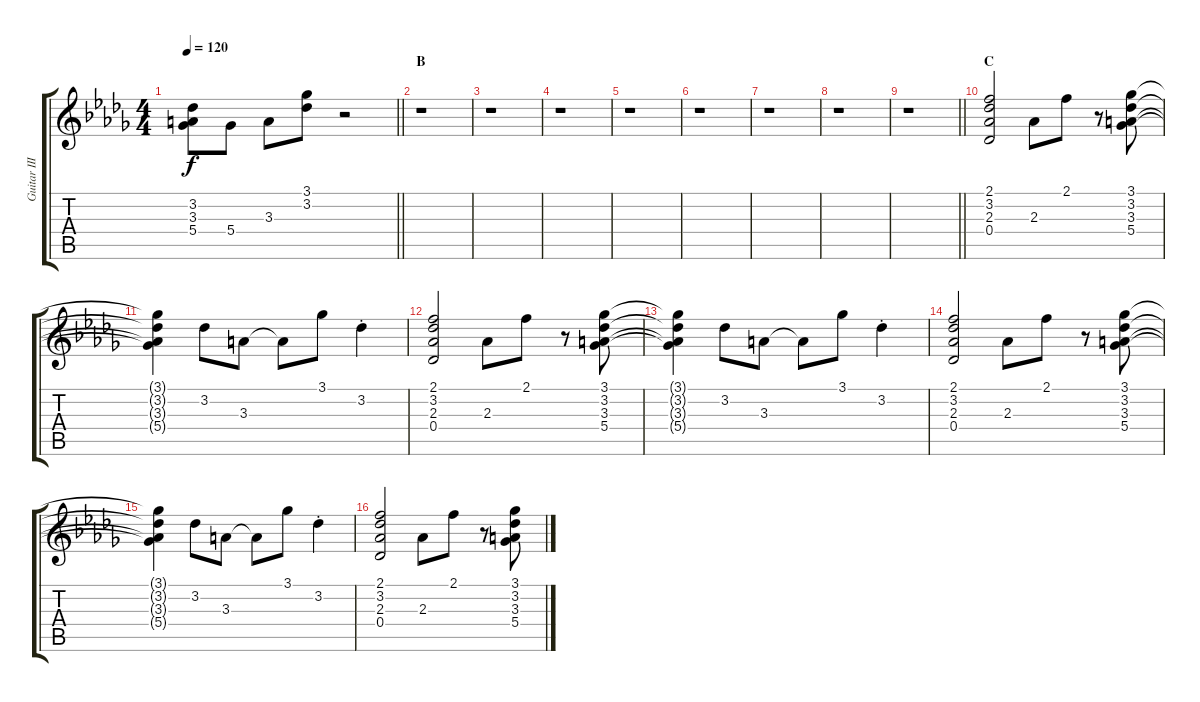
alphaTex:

\track ("Guitar III" "Guitar III") {instrument electricguitarclean}
\staff {score tabs}
\tuning (Eb4 Bb3 Gb3 Db3 Ab2 Eb2) {hide}
\ts (4 4)
\tempo 120
\clef g2
\barLineRight lightlight
\ks db
(3.2{t} 3.3{t} 5.4{t}).8{dy f} 5.4.8 3.3.8 (3.1 3.2).8 r.2 |
\section ("" "B")
r.1 |
r.1 |
r.1 |
r.1 |
r.1 |
r.1 |
r.1 |
\barLineRight lightlight
r.1 |
\section ("" "C")
(2.1 3.2 2.3 0.4).2 2.3.8 2.1.8 r.8 (3.1 3.2 3.3 5.4).8 |
(3.1{t} 3.2{t} 3.3{t} 5.4{t}).4 3.2.8 3.3.8 3.3{t}.8 3.1.8 3.2{st}.4 |
(2.1 3.2 2.3 0.4).2 2.3.8 2.1.8 r.8 (3.1 3.2 3.3 5.4).8 |
(3.1{t} 3.2{t} 3.3{t} 5.4{t}).4 3.2.8 3.3.8 3.3{t}.8 3.1.8 3.2{st}.4 |
(2.1 3.2 2.3 0.4).2 2.3.8 2.1.8 r.8 (3.1 3.2 3.3 5.4).8 |
(3.1{t} 3.2{t} 3.3{t} 5.4{t}).4 3.2.8 3.3.8 3.3{t}.8 3.1.8 3.2{st}.4 |
(2.1 3.2 2.3 0.4).2 2.3.8 2.1.8 r.8 (3.1 3.2 3.3 5.4).8
